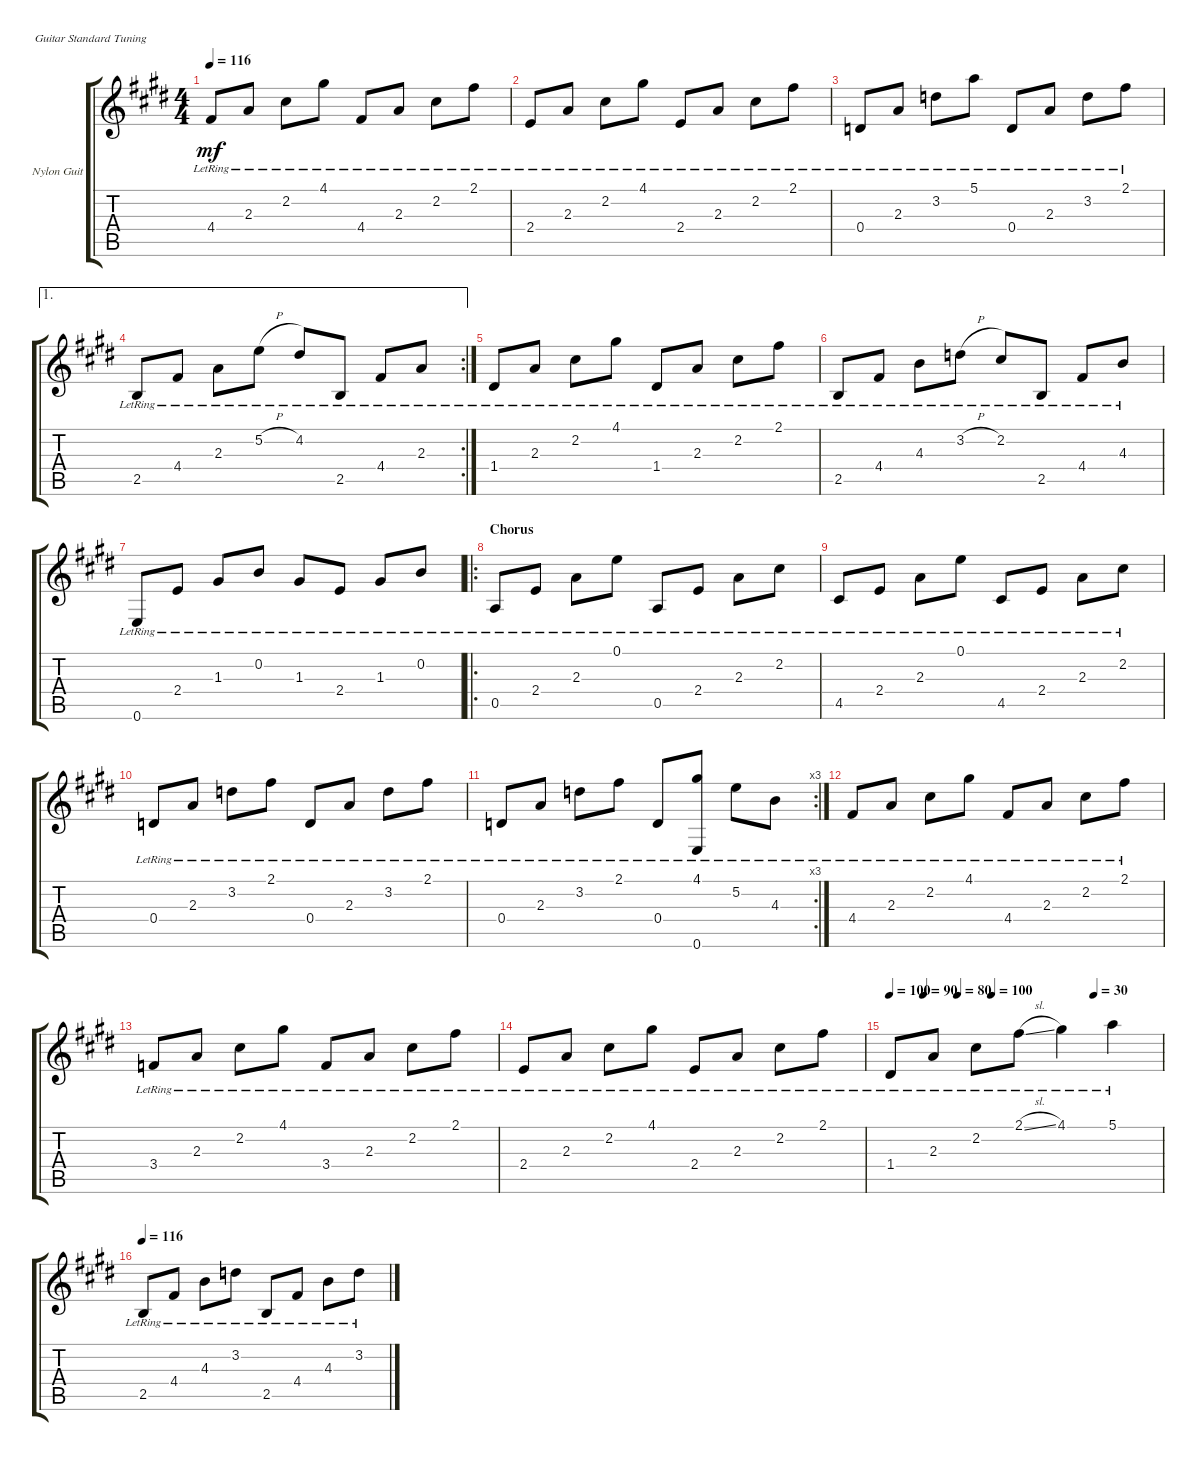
\defaultSystemsLayout 4
\bracketExtendMode groupsimilarinstruments
\firstSystemTrackNameOrientation horizontal
\otherSystemsTrackNameOrientation horizontal
\track ("Nylon Guitar" "Nylon Guit") {instrument acousticguitarnylon}
\staff {score tabs}
\tuning (E4 B3 G3 D3 A2 E2)
\ts (4 4)
\tempo 116
\clef g2
\ks e
4.4{lr}.8{dy mf} 2.3{lr}.8 2.2{lr}.8 4.1{lr}.8 4.4{lr}.8 2.3{lr}.8 2.2{lr}.8 2.1{lr}.8 |
2.4{lr}.8 2.3{lr}.8 2.2{lr}.8 4.1{lr}.8 2.4{lr}.8 2.3{lr}.8 2.2{lr}.8 2.1{lr}.8 |
0.4{lr}.8 2.3{lr}.8 3.2{lr}.8 5.1{lr}.8 0.4{lr}.8 2.3{lr}.8 3.2{lr}.8 2.1{lr}.8 |
\ae 1
\rc 2
2.5{lr}.8 4.4{lr}.8 2.3{lr}.8 5.2{h lr}.8 4.2{lr}.8 2.5{lr}.8 4.4{lr}.8 2.3{lr}.8 |
1.4{lr}.8 2.3{lr}.8 2.2{lr}.8 4.1{lr}.8 1.4{lr}.8 2.3{lr}.8 2.2{lr}.8 2.1{lr}.8 |
2.5{lr}.8 4.4{lr}.8 4.3{lr}.8 3.2{h lr}.8 2.2{lr}.8 2.5{lr}.8 4.4{lr}.8 4.3{lr}.8 |
0.6{lr}.8 2.4{lr}.8 1.3{lr}.8 0.2{lr}.8 1.3{lr}.8 2.4{lr}.8 1.3{lr}.8 0.2{lr}.8 |
\ro
\section ("" "Chorus")
0.5{lr}.8 2.4{lr}.8 2.3{lr}.8 0.1{lr}.8 0.5{lr}.8 2.4{lr}.8 2.3{lr}.8 2.2{lr}.8 |
4.5{lr}.8 2.4{lr}.8 2.3{lr}.8 0.1{lr}.8 4.5{lr}.8 2.4{lr}.8 2.3{lr}.8 2.2{lr}.8 |
0.4{lr}.8 2.3{lr}.8 3.2{lr}.8 2.1{lr}.8 0.4{lr}.8 2.3{lr}.8 3.2{lr}.8 2.1{lr}.8 |
\rc 3
0.4{lr}.8 2.3{lr}.8 3.2{lr}.8 2.1{lr}.8 0.4{lr}.8 (4.1{lr} 0.6{lr}).8 5.2{lr}.8 4.3{lr}.8 |
4.4{lr}.8 2.3{lr}.8 2.2{lr}.8 4.1{lr}.8 4.4{lr}.8 2.3{lr}.8 2.2{lr}.8 2.1{lr}.8 |
3.4{lr}.8 2.3{lr}.8 2.2{lr}.8 4.1{lr}.8 3.4{lr}.8 2.3{lr}.8 2.2{lr}.8 2.1{lr}.8 |
2.4{lr}.8 2.3{lr}.8 2.2{lr}.8 4.1{lr}.8 2.4{lr}.8 2.3{lr}.8 2.2{lr}.8 2.1{lr}.8 |
\tempo 100
\tempo (90 0.125)
\tempo (80 0.25)
\tempo (100 0.375)
\tempo (30 0.75)
1.4{lr}.8 2.3{lr}.8 2.2{lr}.8 2.1{sl lr}.8 4.1{lr}.4 5.1{lr}.4 |
\tempo 116
2.5{lr}.8 4.4{lr}.8 4.3{lr}.8 3.2{lr}.8 2.5{lr}.8 4.4{lr}.8 4.3{lr}.8 3.2{lr}.8
